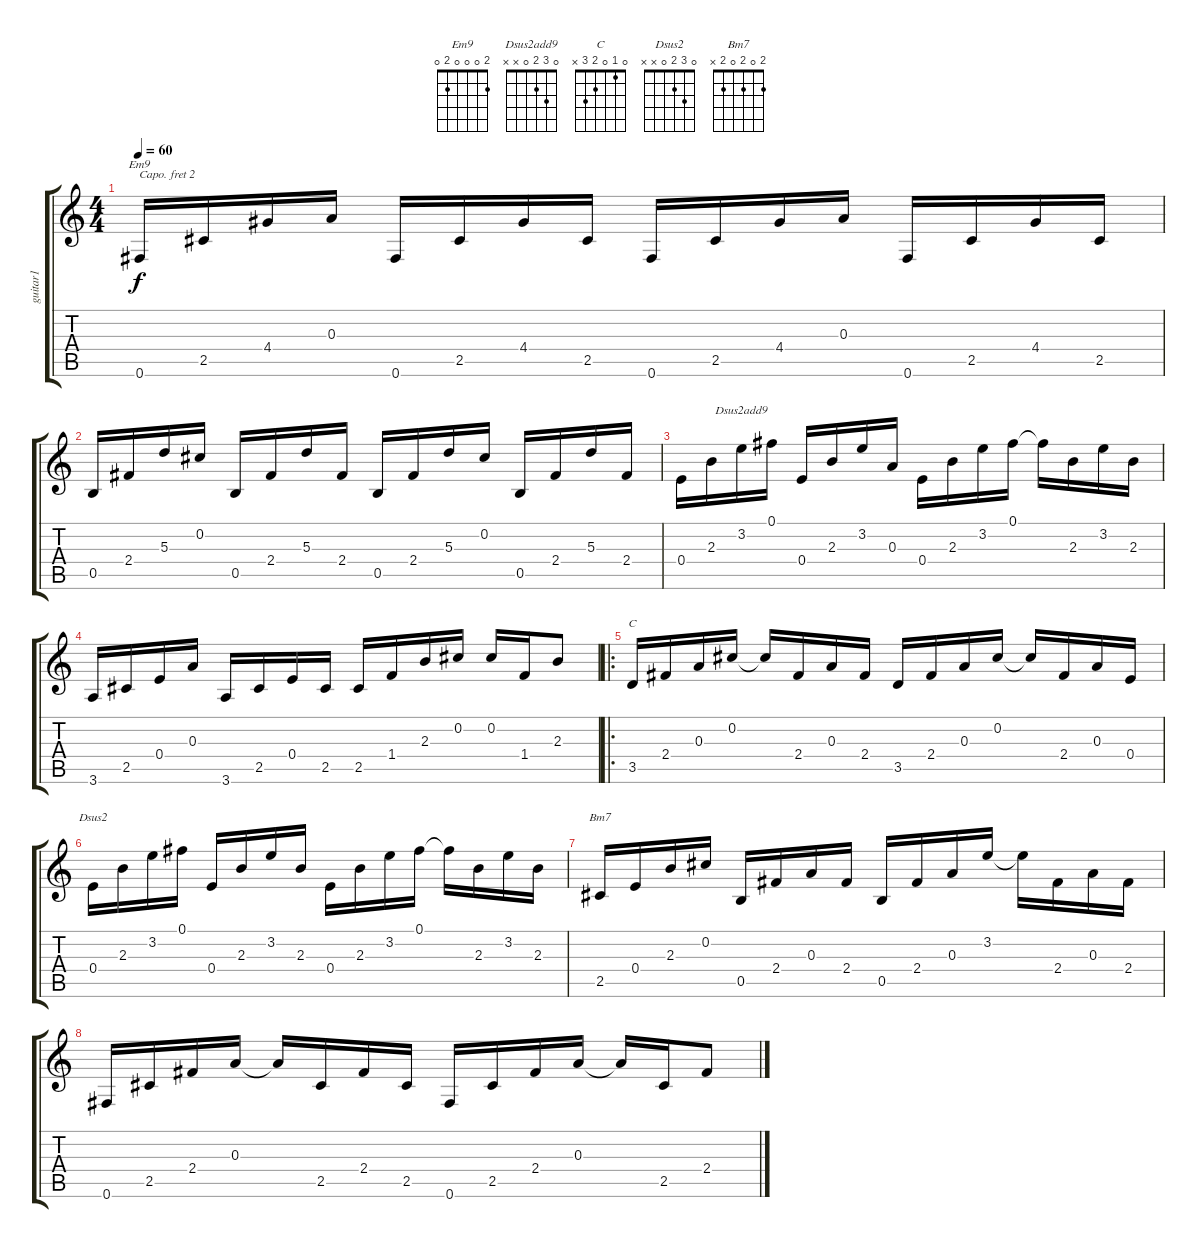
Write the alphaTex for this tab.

\track ("guitar1" "guitar1") {instrument acousticguitarnylon}
\staff {score tabs}
\capo 2
\tuning (E4 B3 G3 D3 A2 E2) {hide}
\chord ("Em9" 2 0 0 0 2 0)
\chord ("Dsus2add9" 0 3 2 0 x x)
\chord ("C" 0 1 0 2 3 x)
\chord ("Dsus2" 0 3 2 0 x x)
\chord ("Bm7" 2 0 2 0 2 x)
\ts (4 4)
\tempo 60
\clef g2
\ks c
0.6.16{ch "Em9" dy f} 2.5.16 4.4.16 0.3.16 0.6.16 2.5.16 4.4.16 2.5.16 0.6.16 2.5.16 4.4.16 0.3.16 0.6.16 2.5.16 4.4.16 2.5.16 |
0.5.16 2.4.16 5.3.16 0.2.16 0.5.16 2.4.16 5.3.16 2.4.16 0.5.16 2.4.16 5.3.16 0.2.16 0.5.16 2.4.16 5.3.16 2.4.16 |
0.4.16 2.3.16 3.2.16{ch "Dsus2add9"} 0.1.16 0.4.16 2.3.16 3.2.16 0.3.16 0.4.16 2.3.16 3.2.16 0.1.16 0.1{t}.16 2.3.16 3.2.16 2.3.16 |
3.6.16 2.5.16 0.4.16 0.3.16 3.6.16 2.5.16 0.4.16 2.5.16 2.5.16 1.4.16 2.3.16 0.2.16 0.2.16 1.4.16 2.3.8 |
\ro
3.5.16{ch "C"} 2.4.16 0.3.16 0.2.16 0.2{t}.16 2.4.16 0.3.16 2.4.16 3.5.16 2.4.16 0.3.16 0.2.16 0.2{t}.16 2.4.16 0.3.16 0.4.16 |
0.4.16{ch "Dsus2"} 2.3.16 3.2.16 0.1.16 0.4.16 2.3.16 3.2.16 2.3.16 0.4.16 2.3.16 3.2.16 0.1.16 0.1{t}.16 2.3.16 3.2.16 2.3.16 |
2.5.16{ch "Bm7"} 0.4.16 2.3.16 0.2.16 0.5.16 2.4.16 0.3.16 2.4.16 0.5.16 2.4.16 0.3.16 3.2.16 3.2{t}.16 2.4.16 0.3.16 2.4.16 |
0.6.16 2.5.16 2.4.16 0.3.16 0.3{t}.16 2.5.16 2.4.16 2.5.16 0.6.16 2.5.16 2.4.16 0.3.16 0.3{t}.16 2.5.16 2.4.8
